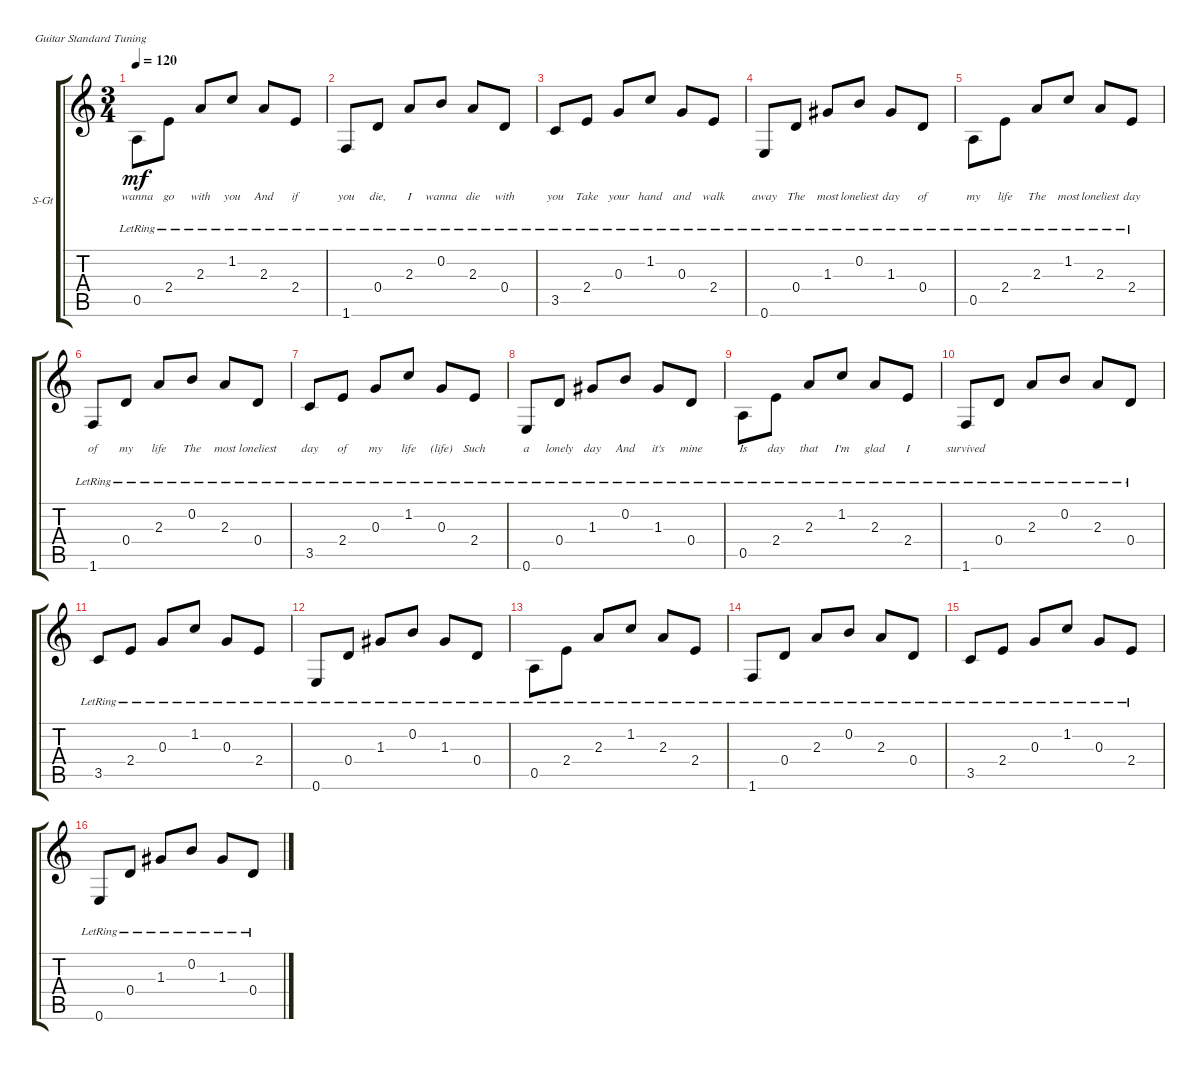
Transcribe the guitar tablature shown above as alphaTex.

\defaultSystemsLayout 4
\bracketExtendMode groupsimilarinstruments
\firstSystemTrackNameOrientation horizontal
\otherSystemsTrackNameOrientation horizontal
\track ("Steel Guitar" "S-Gt") {instrument acousticguitarsteel}
\staff {score tabs}
\tuning (E4 B3 G3 D3 A2 E2)
\ts (3 4)
\tempo 120
\clef g2
\ks c
0.5{lr}.8{lyrics (0 "wanna") lyrics (1 "") lyrics (2 "") lyrics (3 "") lyrics (4 "") dy mf} 2.4{lr}.8{lyrics (0 "go") lyrics (1 "") lyrics (2 "") lyrics (3 "") lyrics (4 "")} 2.3{lr}.8{lyrics (0 "with") lyrics (1 "") lyrics (2 "") lyrics (3 "") lyrics (4 "") beam invert} 1.2{lr}.8{lyrics (0 "you") lyrics (1 "") lyrics (2 "") lyrics (3 "") lyrics (4 "")} 2.3{lr}.8{lyrics (0 "And") lyrics (1 "") lyrics (2 "") lyrics (3 "") lyrics (4 "")} 2.4{lr}.8{lyrics (0 "if") lyrics (1 "") lyrics (2 "") lyrics (3 "") lyrics (4 "")} |
1.6{lr}.8{lyrics (0 "you") lyrics (1 "") lyrics (2 "") lyrics (3 "") lyrics (4 "")} 0.4{lr}.8{lyrics (0 "die,") lyrics (1 "") lyrics (2 "") lyrics (3 "") lyrics (4 "")} 2.3{lr}.8{lyrics (0 "I") lyrics (1 "") lyrics (2 "") lyrics (3 "") lyrics (4 "")} 0.2{lr}.8{lyrics (0 "wanna") lyrics (1 "") lyrics (2 "") lyrics (3 "") lyrics (4 "")} 2.3{lr}.8{lyrics (0 "die") lyrics (1 "") lyrics (2 "") lyrics (3 "") lyrics (4 "")} 0.4{lr}.8{lyrics (0 "with") lyrics (1 "") lyrics (2 "") lyrics (3 "") lyrics (4 "")} |
3.5{lr}.8{lyrics (0 "you") lyrics (1 "") lyrics (2 "") lyrics (3 "") lyrics (4 "")} 2.4{lr}.8{lyrics (0 "Take") lyrics (1 "") lyrics (2 "") lyrics (3 "") lyrics (4 "")} 0.3{lr}.8{lyrics (0 "your") lyrics (1 "") lyrics (2 "") lyrics (3 "") lyrics (4 "")} 1.2{lr}.8{lyrics (0 "hand") lyrics (1 "") lyrics (2 "") lyrics (3 "") lyrics (4 "")} 0.3{lr}.8{lyrics (0 "and") lyrics (1 "") lyrics (2 "") lyrics (3 "") lyrics (4 "")} 2.4{lr}.8{lyrics (0 "walk") lyrics (1 "") lyrics (2 "") lyrics (3 "") lyrics (4 "")} |
0.6{lr}.8{lyrics (0 "away") lyrics (1 "") lyrics (2 "") lyrics (3 "") lyrics (4 "")} 0.4{lr}.8{lyrics (0 "The") lyrics (1 "") lyrics (2 "") lyrics (3 "") lyrics (4 "")} 1.3{lr}.8{lyrics (0 "most") lyrics (1 "") lyrics (2 "") lyrics (3 "") lyrics (4 "")} 0.2{lr}.8{lyrics (0 "loneliest") lyrics (1 "") lyrics (2 "") lyrics (3 "") lyrics (4 "")} 1.3{lr}.8{lyrics (0 "day") lyrics (1 "") lyrics (2 "") lyrics (3 "") lyrics (4 "")} 0.4{lr}.8{lyrics (0 "of") lyrics (1 "") lyrics (2 "") lyrics (3 "") lyrics (4 "")} |
0.5{lr}.8{lyrics (0 "my") lyrics (1 "") lyrics (2 "") lyrics (3 "") lyrics (4 "")} 2.4{lr}.8{lyrics (0 "life") lyrics (1 "") lyrics (2 "") lyrics (3 "") lyrics (4 "")} 2.3{lr}.8{lyrics (0 "The") lyrics (1 "") lyrics (2 "") lyrics (3 "") lyrics (4 "") beam invert} 1.2{lr}.8{lyrics (0 "most") lyrics (1 "") lyrics (2 "") lyrics (3 "") lyrics (4 "")} 2.3{lr}.8{lyrics (0 "loneliest") lyrics (1 "") lyrics (2 "") lyrics (3 "") lyrics (4 "")} 2.4{lr}.8{lyrics (0 "day") lyrics (1 "") lyrics (2 "") lyrics (3 "") lyrics (4 "")} |
1.6{lr}.8{lyrics (0 "of") lyrics (1 "") lyrics (2 "") lyrics (3 "") lyrics (4 "")} 0.4{lr}.8{lyrics (0 "my") lyrics (1 "") lyrics (2 "") lyrics (3 "") lyrics (4 "")} 2.3{lr}.8{lyrics (0 "life") lyrics (1 "") lyrics (2 "") lyrics (3 "") lyrics (4 "")} 0.2{lr}.8{lyrics (0 "The") lyrics (1 "") lyrics (2 "") lyrics (3 "") lyrics (4 "")} 2.3{lr}.8{lyrics (0 "most") lyrics (1 "") lyrics (2 "") lyrics (3 "") lyrics (4 "")} 0.4{lr}.8{lyrics (0 "loneliest") lyrics (1 "") lyrics (2 "") lyrics (3 "") lyrics (4 "")} |
3.5{lr}.8{lyrics (0 "day") lyrics (1 "") lyrics (2 "") lyrics (3 "") lyrics (4 "")} 2.4{lr}.8{lyrics (0 "of") lyrics (1 "") lyrics (2 "") lyrics (3 "") lyrics (4 "")} 0.3{lr}.8{lyrics (0 "my") lyrics (1 "") lyrics (2 "") lyrics (3 "") lyrics (4 "")} 1.2{lr}.8{lyrics (0 "life") lyrics (1 "") lyrics (2 "") lyrics (3 "") lyrics (4 "")} 0.3{lr}.8{lyrics (0 "(life)") lyrics (1 "") lyrics (2 "") lyrics (3 "") lyrics (4 "")} 2.4{lr}.8{lyrics (0 "Such") lyrics (1 "") lyrics (2 "") lyrics (3 "") lyrics (4 "")} |
0.6{lr}.8{lyrics (0 "a") lyrics (1 "") lyrics (2 "") lyrics (3 "") lyrics (4 "")} 0.4{lr}.8{lyrics (0 "lonely") lyrics (1 "") lyrics (2 "") lyrics (3 "") lyrics (4 "")} 1.3{lr}.8{lyrics (0 "day") lyrics (1 "") lyrics (2 "") lyrics (3 "") lyrics (4 "")} 0.2{lr}.8{lyrics (0 "And") lyrics (1 "") lyrics (2 "") lyrics (3 "") lyrics (4 "")} 1.3{lr}.8{lyrics (0 "it's") lyrics (1 "") lyrics (2 "") lyrics (3 "") lyrics (4 "")} 0.4{lr}.8{lyrics (0 "mine") lyrics (1 "") lyrics (2 "") lyrics (3 "") lyrics (4 "")} |
0.5{lr}.8{lyrics (0 "Is") lyrics (1 "") lyrics (2 "") lyrics (3 "") lyrics (4 "")} 2.4{lr}.8{lyrics (0 "day") lyrics (1 "") lyrics (2 "") lyrics (3 "") lyrics (4 "")} 2.3{lr}.8{lyrics (0 "that") lyrics (1 "") lyrics (2 "") lyrics (3 "") lyrics (4 "") beam invert} 1.2{lr}.8{lyrics (0 "I'm") lyrics (1 "") lyrics (2 "") lyrics (3 "") lyrics (4 "")} 2.3{lr}.8{lyrics (0 "glad") lyrics (1 "") lyrics (2 "") lyrics (3 "") lyrics (4 "")} 2.4{lr}.8{lyrics (0 "I") lyrics (1 "") lyrics (2 "") lyrics (3 "") lyrics (4 "")} |
1.6{lr}.8{lyrics (0 "survived") lyrics (1 "") lyrics (2 "") lyrics (3 "") lyrics (4 "")} 0.4{lr}.8 2.3{lr}.8 0.2{lr}.8 2.3{lr}.8 0.4{lr}.8 |
3.5{lr}.8 2.4{lr}.8 0.3{lr}.8 1.2{lr}.8 0.3{lr}.8 2.4{lr}.8 |
0.6{lr}.8 0.4{lr}.8 1.3{lr}.8 0.2{lr}.8 1.3{lr}.8 0.4{lr}.8 |
0.5{lr}.8 2.4{lr}.8 2.3{lr}.8{beam invert} 1.2{lr}.8 2.3{lr}.8 2.4{lr}.8 |
1.6{lr}.8 0.4{lr}.8 2.3{lr}.8 0.2{lr}.8 2.3{lr}.8 0.4{lr}.8 |
3.5{lr}.8 2.4{lr}.8 0.3{lr}.8 1.2{lr}.8 0.3{lr}.8 2.4{lr}.8 |
0.6{lr}.8{lyrics (0 "") lyrics (1 "") lyrics (2 "") lyrics (3 "") lyrics (4 "")} 0.4{lr}.8{lyrics (0 "") lyrics (1 "") lyrics (2 "") lyrics (3 "") lyrics (4 "")} 1.3{lr}.8{lyrics (0 "") lyrics (1 "") lyrics (2 "") lyrics (3 "") lyrics (4 "")} 0.2{lr}.8{lyrics (0 "") lyrics (1 "") lyrics (2 "") lyrics (3 "") lyrics (4 "")} 1.3{lr}.8{lyrics (0 "") lyrics (1 "") lyrics (2 "") lyrics (3 "") lyrics (4 "")} 0.4{lr}.8{lyrics (0 "") lyrics (1 "") lyrics (2 "") lyrics (3 "") lyrics (4 "")}
